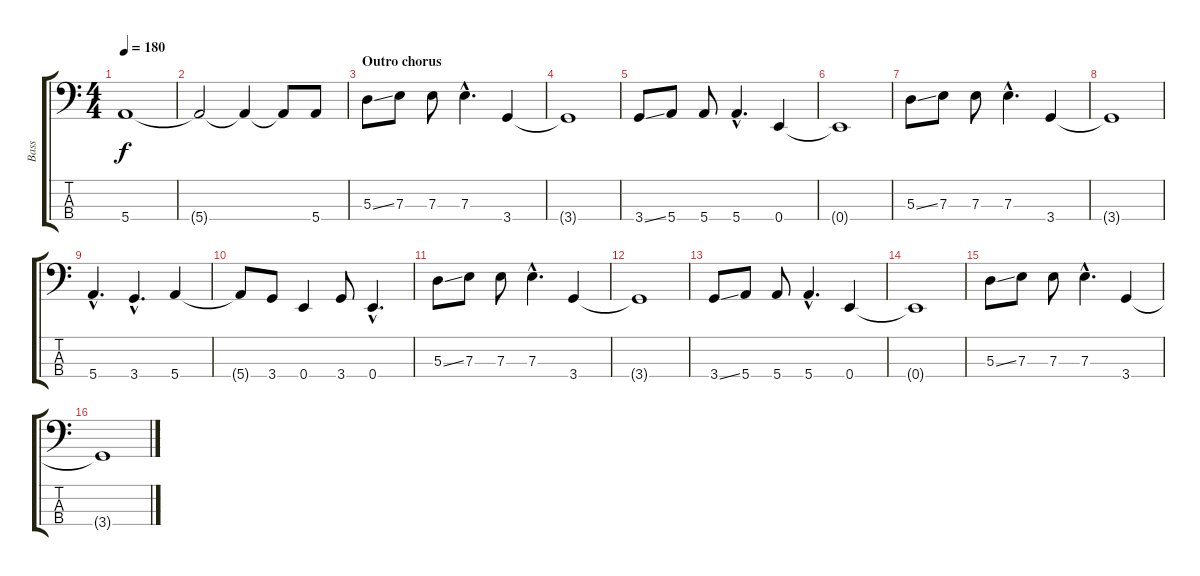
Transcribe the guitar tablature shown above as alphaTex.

\track ("Bass" "Bass") {instrument electricbassfinger}
\staff {score tabs}
\tuning (G2 D2 A1 E1) {hide}
\ts (4 4)
\tempo 180
\clef f4
\ks c
5.4.1{dy f} |
5.4{t}.2 5.4{t}.4 5.4{t}.8 5.4.8 |
\section ("" "Outro chorus")
5.3{ss}.8 7.3.8 7.3.8 7.3{hac}.4{d} 3.4.4 |
3.4{t}.1 |
3.4{ss}.8 5.4.8 5.4.8 5.4{hac}.4{d} 0.4.4 |
0.4{t}.1 |
5.3{ss}.8 7.3.8 7.3.8 7.3{hac}.4{d} 3.4.4 |
3.4{t}.1 |
5.4{hac}.4{d} 3.4{hac}.4{d} 5.4.4 |
5.4{t}.8 3.4.8 0.4.4 3.4.8 0.4{hac}.4{d} |
5.3{ss}.8 7.3.8 7.3.8 7.3{hac}.4{d} 3.4.4 |
3.4{t}.1 |
3.4{ss}.8 5.4.8 5.4.8 5.4{hac}.4{d} 0.4.4 |
0.4{t}.1 |
5.3{ss}.8 7.3.8 7.3.8 7.3{hac}.4{d} 3.4.4 |
3.4{t}.1
